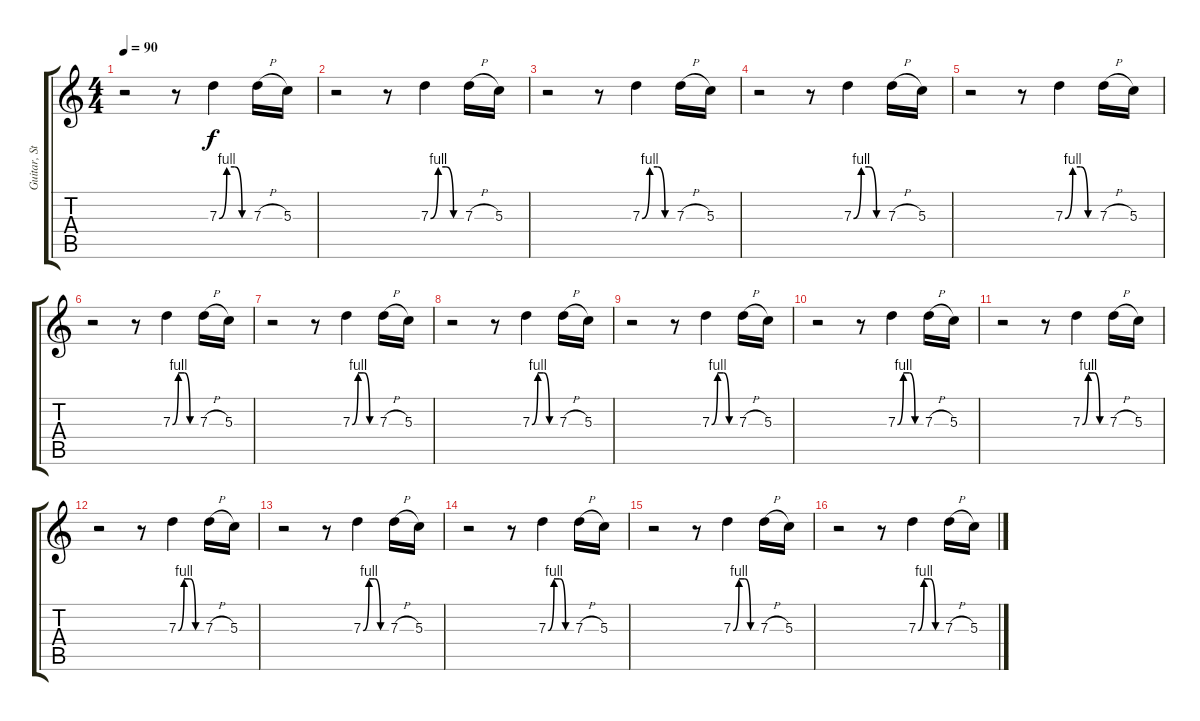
\track ("Guitar, Studio" "Guitar, St") {instrument overdrivenguitar}
\staff {score tabs}
\tuning (E4 B3 G3 D3 A2 E2) {hide}
\ts (4 4)
\tempo 90
\clef g2
\ks c
r.2{dy f} r.8 7.3{be (custom 0 0 15 4 30 4 45 0 60 0)}.4 7.3{h}.16 5.3.16 |
r.2 r.8 7.3{be (custom 0 0 15 4 30 4 45 0 60 0)}.4 7.3{h}.16 5.3.16 |
r.2 r.8 7.3{be (custom 0 0 15 4 30 4 45 0 60 0)}.4 7.3{h}.16 5.3.16 |
r.2 r.8 7.3{be (custom 0 0 15 4 30 4 45 0 60 0)}.4 7.3{h}.16 5.3.16 |
r.2 r.8 7.3{be (custom 0 0 15 4 30 4 45 0 60 0)}.4 7.3{h}.16 5.3.16 |
r.2 r.8 7.3{be (custom 0 0 15 4 30 4 45 0 60 0)}.4 7.3{h}.16 5.3.16 |
r.2 r.8 7.3{be (custom 0 0 15 4 30 4 45 0 60 0)}.4 7.3{h}.16 5.3.16 |
r.2 r.8 7.3{be (custom 0 0 15 4 30 4 45 0 60 0)}.4 7.3{h}.16 5.3.16 |
r.2 r.8 7.3{be (custom 0 0 15 4 30 4 45 0 60 0)}.4 7.3{h}.16 5.3.16 |
r.2 r.8 7.3{be (custom 0 0 15 4 30 4 45 0 60 0)}.4 7.3{h}.16 5.3.16 |
r.2 r.8 7.3{be (custom 0 0 15 4 30 4 45 0 60 0)}.4 7.3{h}.16 5.3.16 |
r.2 r.8 7.3{be (custom 0 0 15 4 30 4 45 0 60 0)}.4 7.3{h}.16 5.3.16 |
r.2 r.8 7.3{be (custom 0 0 15 4 30 4 45 0 60 0)}.4 7.3{h}.16 5.3.16 |
r.2 r.8 7.3{be (custom 0 0 15 4 30 4 45 0 60 0)}.4 7.3{h}.16 5.3.16 |
r.2 r.8 7.3{be (custom 0 0 15 4 30 4 45 0 60 0)}.4 7.3{h}.16 5.3.16 |
r.2 r.8 7.3{be (custom 0 0 15 4 30 4 45 0 60 0)}.4 7.3{h}.16 5.3.16
